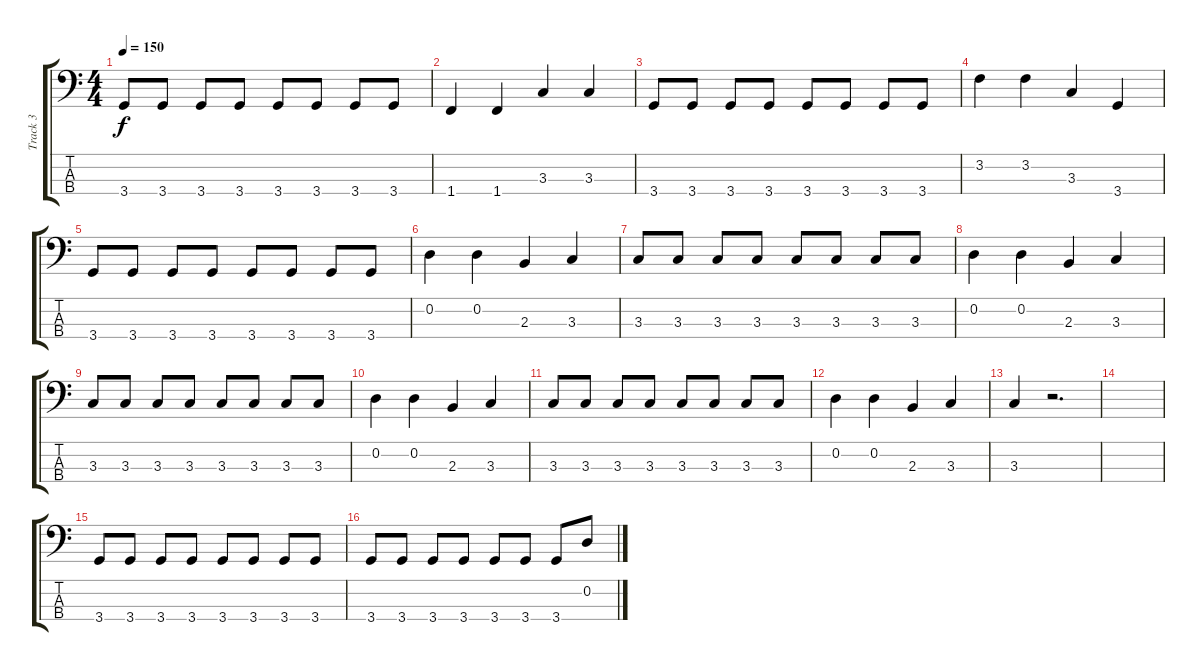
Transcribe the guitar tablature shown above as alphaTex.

\track ("Track 3" "Track 3") {instrument electricbasspick}
\staff {score tabs}
\tuning (G2 D2 A1 E1) {hide}
\ts (4 4)
\tempo 150
\clef f4
\ks c
3.4.8{dy f} 3.4.8 3.4.8 3.4.8 3.4.8 3.4.8 3.4.8 3.4.8 |
1.4.4 1.4.4 3.3.4 3.3.4 |
3.4.8 3.4.8 3.4.8 3.4.8 3.4.8 3.4.8 3.4.8 3.4.8 |
3.2.4 3.2.4 3.3.4 3.4.4 |
3.4.8 3.4.8 3.4.8 3.4.8 3.4.8 3.4.8 3.4.8 3.4.8 |
0.2.4 0.2.4 2.3.4 3.3.4 |
3.3.8 3.3.8 3.3.8 3.3.8 3.3.8 3.3.8 3.3.8 3.3.8 |
0.2.4 0.2.4 2.3.4 3.3.4 |
3.3.8 3.3.8 3.3.8 3.3.8 3.3.8 3.3.8 3.3.8 3.3.8 |
0.2.4 0.2.4 2.3.4 3.3.4 |
3.3.8 3.3.8 3.3.8 3.3.8 3.3.8 3.3.8 3.3.8 3.3.8 |
0.2.4 0.2.4 2.3.4 3.3.4 |
3.3.4 r.2{d} |
|
3.4.8 3.4.8 3.4.8 3.4.8 3.4.8 3.4.8 3.4.8 3.4.8 |
3.4.8 3.4.8 3.4.8 3.4.8 3.4.8 3.4.8 3.4.8 0.2.8
